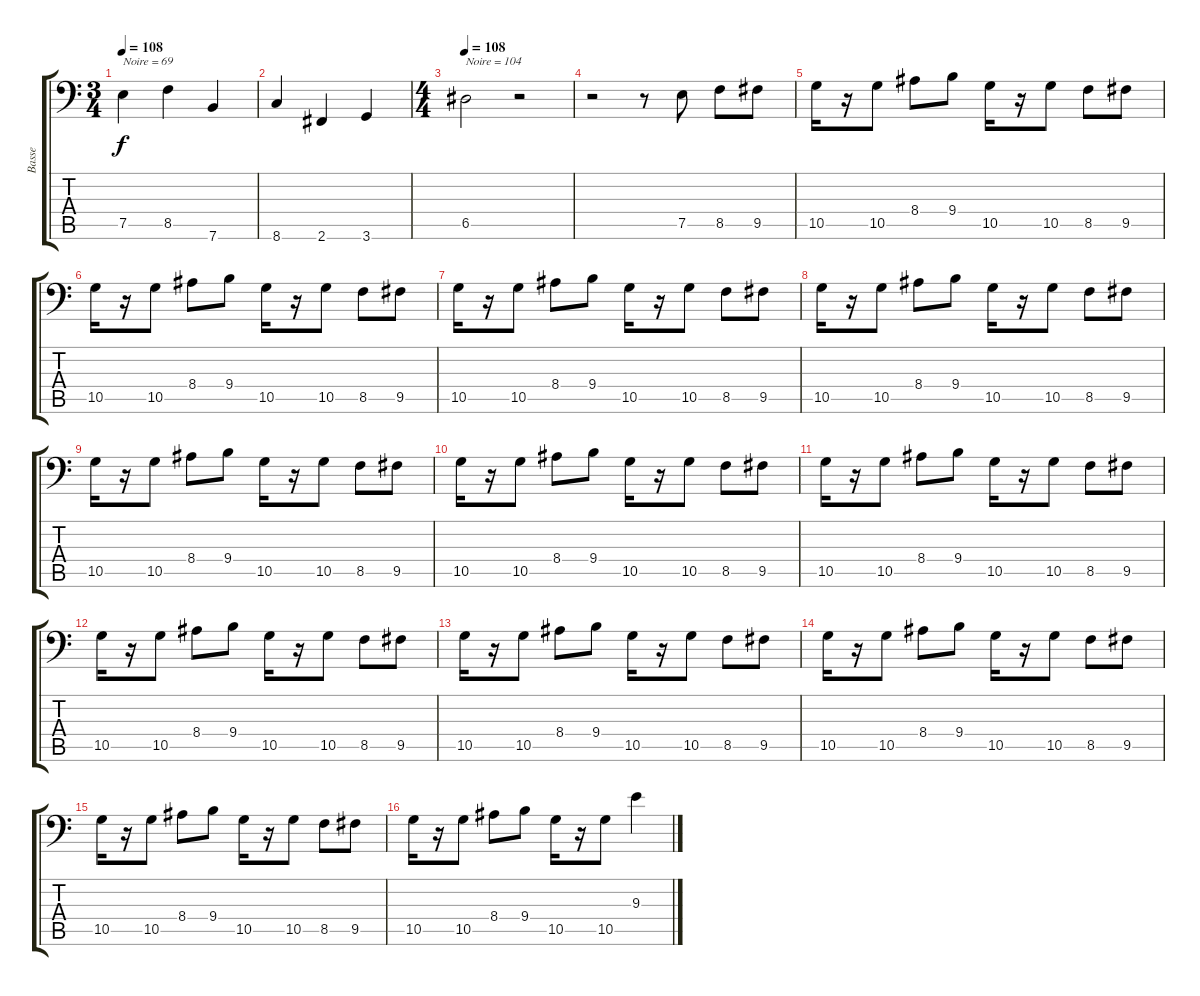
\track ("Basse" "Basse") {instrument slapbass1}
\staff {score tabs}
\tuning (E3 B2 G2 D2 A1 E1) {hide}
\ts (3 4)
\tempo 108
\tempo 69
\tempo 108
\clef f4
\ks c
7.5.4{txt "Noire = 69" dy f instrument slapbass1} 8.5.4 7.6.4 |
8.6.4 2.6.4 3.6.4 |
\ts (4 4)
\tempo 108
6.5.2{txt "Noire = 104"} r.2 |
r.2 r.8 7.5.8 8.5.8 9.5.8 |
10.5.16 r.16 10.5.8 8.4.8 9.4.8 10.5.16 r.16 10.5.8 8.5.8 9.5.8 |
10.5.16 r.16 10.5.8 8.4.8 9.4.8 10.5.16 r.16 10.5.8 8.5.8 9.5.8 |
10.5.16 r.16 10.5.8 8.4.8 9.4.8 10.5.16 r.16 10.5.8 8.5.8 9.5.8 |
10.5.16 r.16 10.5.8 8.4.8 9.4.8 10.5.16 r.16 10.5.8 8.5.8 9.5.8 |
10.5.16 r.16 10.5.8 8.4.8 9.4.8 10.5.16 r.16 10.5.8 8.5.8 9.5.8 |
10.5.16 r.16 10.5.8 8.4.8 9.4.8 10.5.16 r.16 10.5.8 8.5.8 9.5.8 |
10.5.16 r.16 10.5.8 8.4.8 9.4.8 10.5.16 r.16 10.5.8 8.5.8 9.5.8 |
10.5.16 r.16 10.5.8 8.4.8 9.4.8 10.5.16 r.16 10.5.8 8.5.8 9.5.8 |
10.5.16 r.16 10.5.8 8.4.8 9.4.8 10.5.16 r.16 10.5.8 8.5.8 9.5.8 |
10.5.16 r.16 10.5.8 8.4.8 9.4.8 10.5.16 r.16 10.5.8 8.5.8 9.5.8 |
10.5.16 r.16 10.5.8 8.4.8 9.4.8 10.5.16 r.16 10.5.8 8.5.8 9.5.8 |
10.5.16 r.16 10.5.8 8.4.8 9.4.8 10.5.16 r.16 10.5.8 9.3.4
